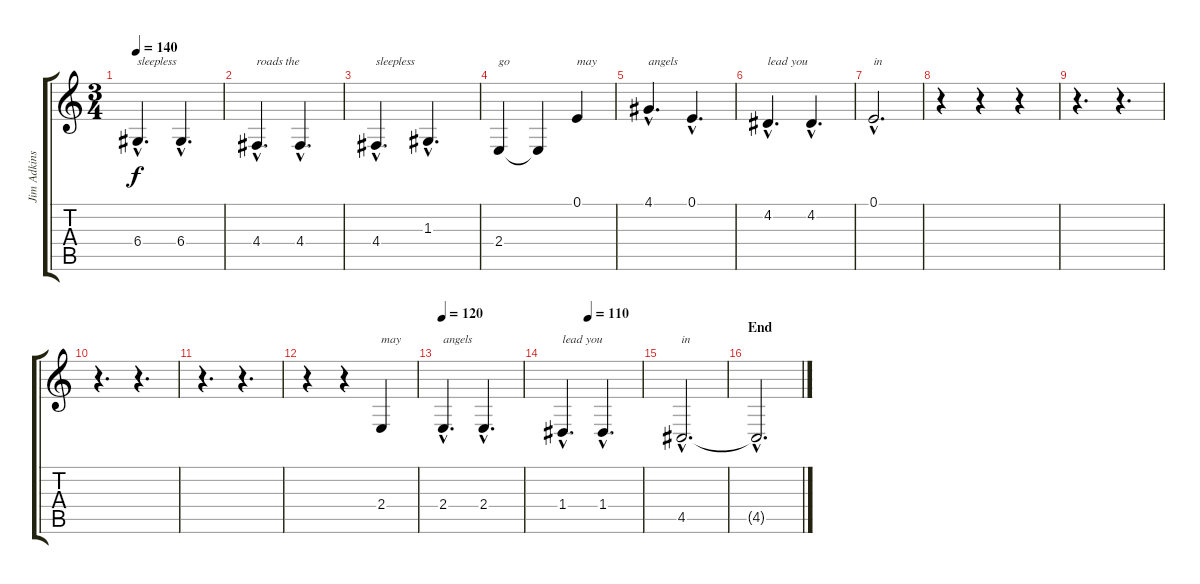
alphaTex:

\track ("Jim Adkins - Voice I" "Jim Adkins") {instrument sopranosax}
\staff {score tabs}
\tuning (E4 B3 G3 D3 A2 E2) {hide}
\ts (3 4)
\tempo 140
\clef g2
\ks c
6.4{hac}.4{d txt "sleepless" dy f} 6.4{hac}.4{d} |
4.4{hac}.4{d txt "roads the"} 4.4{hac}.4{d} |
4.4{hac}.4{d txt "sleepless"} 1.3{hac}.4{d} |
2.4.4{txt "go"} 2.4{t}.4 0.1.4{txt "may"} |
4.1{hac}.4{d txt "angels"} 0.1{hac}.4{d} |
4.2{hac}.4{d txt "lead you"} 4.2{hac}.4{d} |
0.1{hac}.2{d txt "in"} |
r.4 r.4 r.4 |
r.4{d} r.4{d} |
r.4{d} r.4{d} |
r.4{d} r.4{d} |
r.4 r.4 2.4.4{txt "may"} |
\tempo 120
2.4{hac}.4{d txt "angels"} 2.4{hac}.4{d} |
\tempo (110 0.3333333333333333)
1.4{hac}.4{d txt "lead you"} 1.4{hac}.4{d} |
4.5{hac}.2{d txt "in"} |
\section ("" "End")
4.5{hac t}.2{d}
